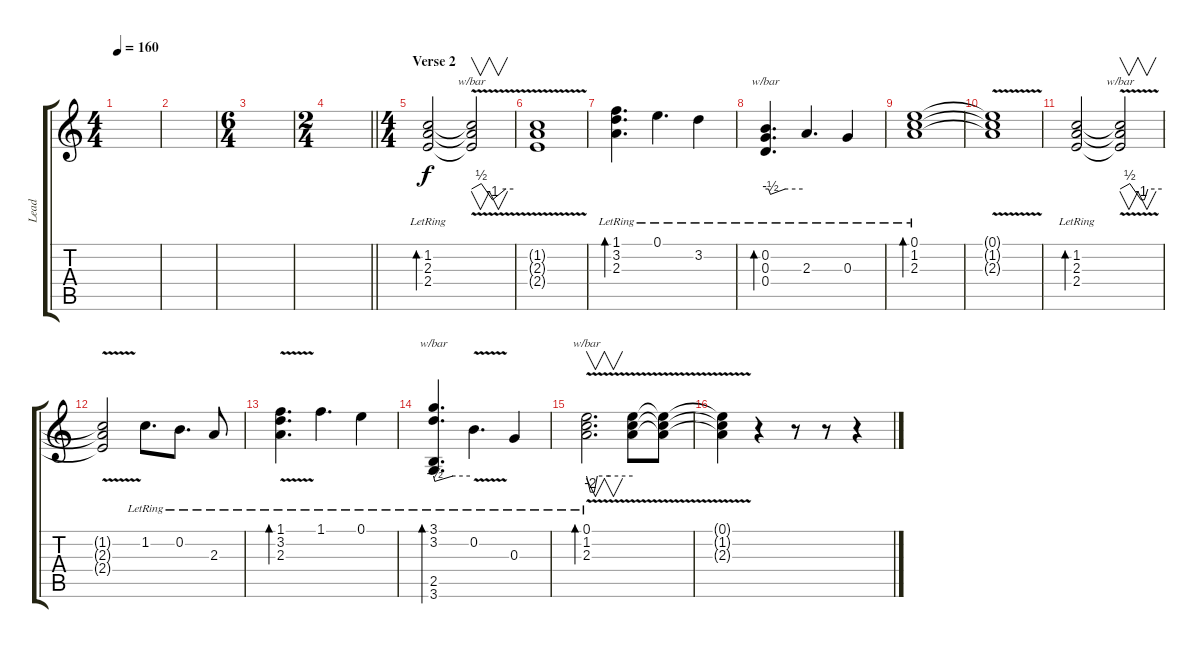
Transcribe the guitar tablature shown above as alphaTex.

\track ("Lead" "Lead") {instrument distortionguitar}
\staff {score tabs}
\tuning (E4 B3 G3 D3 A2 E2) {hide}
\ts (4 4)
\tempo 160
\clef g2
\ks c
|
|
\ts (6 4)
|
\ts (2 4)
\barLineRight lightlight
|
\ts (4 4)
\section ("" "Verse 2")
(1.2{lr} 2.3{lr} 2.4{lr}).2{bd 480 balance 8 instrument acousticguitarsteel} (1.2{v t} 2.3{v t} 2.4{v t}).2{v tbe (custom default 0 0 14 2 30 -4 49 0 60 0)} |
(1.2{t} 2.3{t} 2.4{t}).1 |
(1.1{lr} 3.2{lr} 2.3{lr}).4{d bd 480} 0.1{lr}.4{d} 3.2{lr}.4 |
(0.2{lr} 0.3{lr} 0.4{lr}).4{d tbe (custom default 0 0 5 0 8 -2 32 0 60 0) bd 480} 2.3{lr}.4{d} 0.3{lr}.4 |
(0.1{lr} 1.2{lr} 2.3{lr}).1{bd 480} |
(0.1{v t} 1.2{v t} 2.3{v t}).1 |
(1.2{lr} 2.3{lr} 2.4{lr}).2{bd 480} (1.2{v t} 2.3{v t} 2.4{v t}).2{v tbe (custom default 0 0 14 2 30 -4 35 -4 40 0 60 0)} |
(1.2{t} 2.3{t} 2.4{t}).2 1.2{lr}.8{d} 0.2{lr}.8{d} 2.3{lr}.8 |
(1.1{v lr} 3.2{lr} 2.3{lr}).4{d bd 480} 1.1{lr}.4{d} 0.1{lr}.4 |
(3.1 3.2{lr} 2.5 3.6).4{d tbe (custom default 0 0 2 -2 32 0 60 0) bd 480} 0.2{v lr}.4{d} 0.3{lr}.4 |
(0.1{v lr} 1.2{lr} 2.3{lr}).2{v d tbe (custom default 0 0 5 -8 10 -8 14 0 30 0 60 0) bd 480} (0.1{t} 1.2{t} 2.3{t}).8 (0.1{v t} 1.2{v t} 2.3{v t}).8 |
(0.1{t} 1.2{t} 2.3{t}).4 r.4{balance 5 instrument distortionguitar} r.8 r.8 r.4
